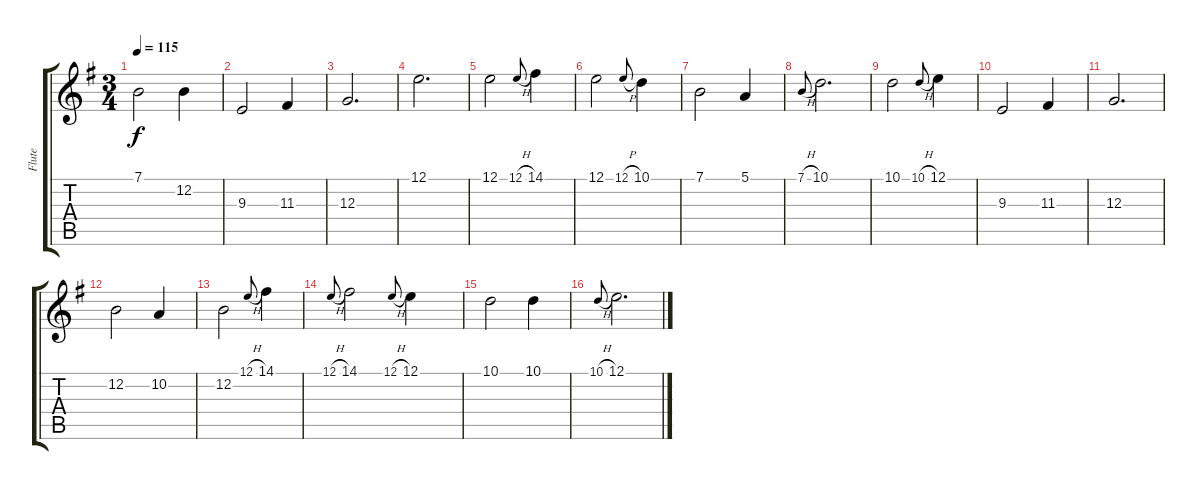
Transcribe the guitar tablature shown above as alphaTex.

\track ("Flute" "Flute") {instrument flute}
\staff {score tabs}
\tuning (E4 B3 G3 D3 A2 E2) {hide}
\ts (3 4)
\tempo 115
\clef g2
\ks eminor
7.1.2{dy f} 12.2.4 |
9.3.2 11.3.4 |
12.3.2{d} |
12.1.2{d} |
12.1.2 12.1{h}.8{gr onbeat} 14.1.4 |
12.1.2 12.1{h}.8{gr onbeat} 10.1.4 |
7.1.2 5.1.4 |
7.1{h}.8{gr onbeat} 10.1.2{d} |
10.1.2 10.1{h}.8{gr onbeat} 12.1.4 |
9.3.2 11.3.4 |
12.3.2{d} |
12.2.2 10.2.4 |
12.2.2 12.1{h}.8{gr onbeat} 14.1.4 |
12.1{h}.8{gr onbeat} 14.1.2 12.1{h}.8{gr onbeat} 12.1.4 |
10.1.2 10.1.4 |
10.1{h}.8{gr onbeat} 12.1.2{d}
